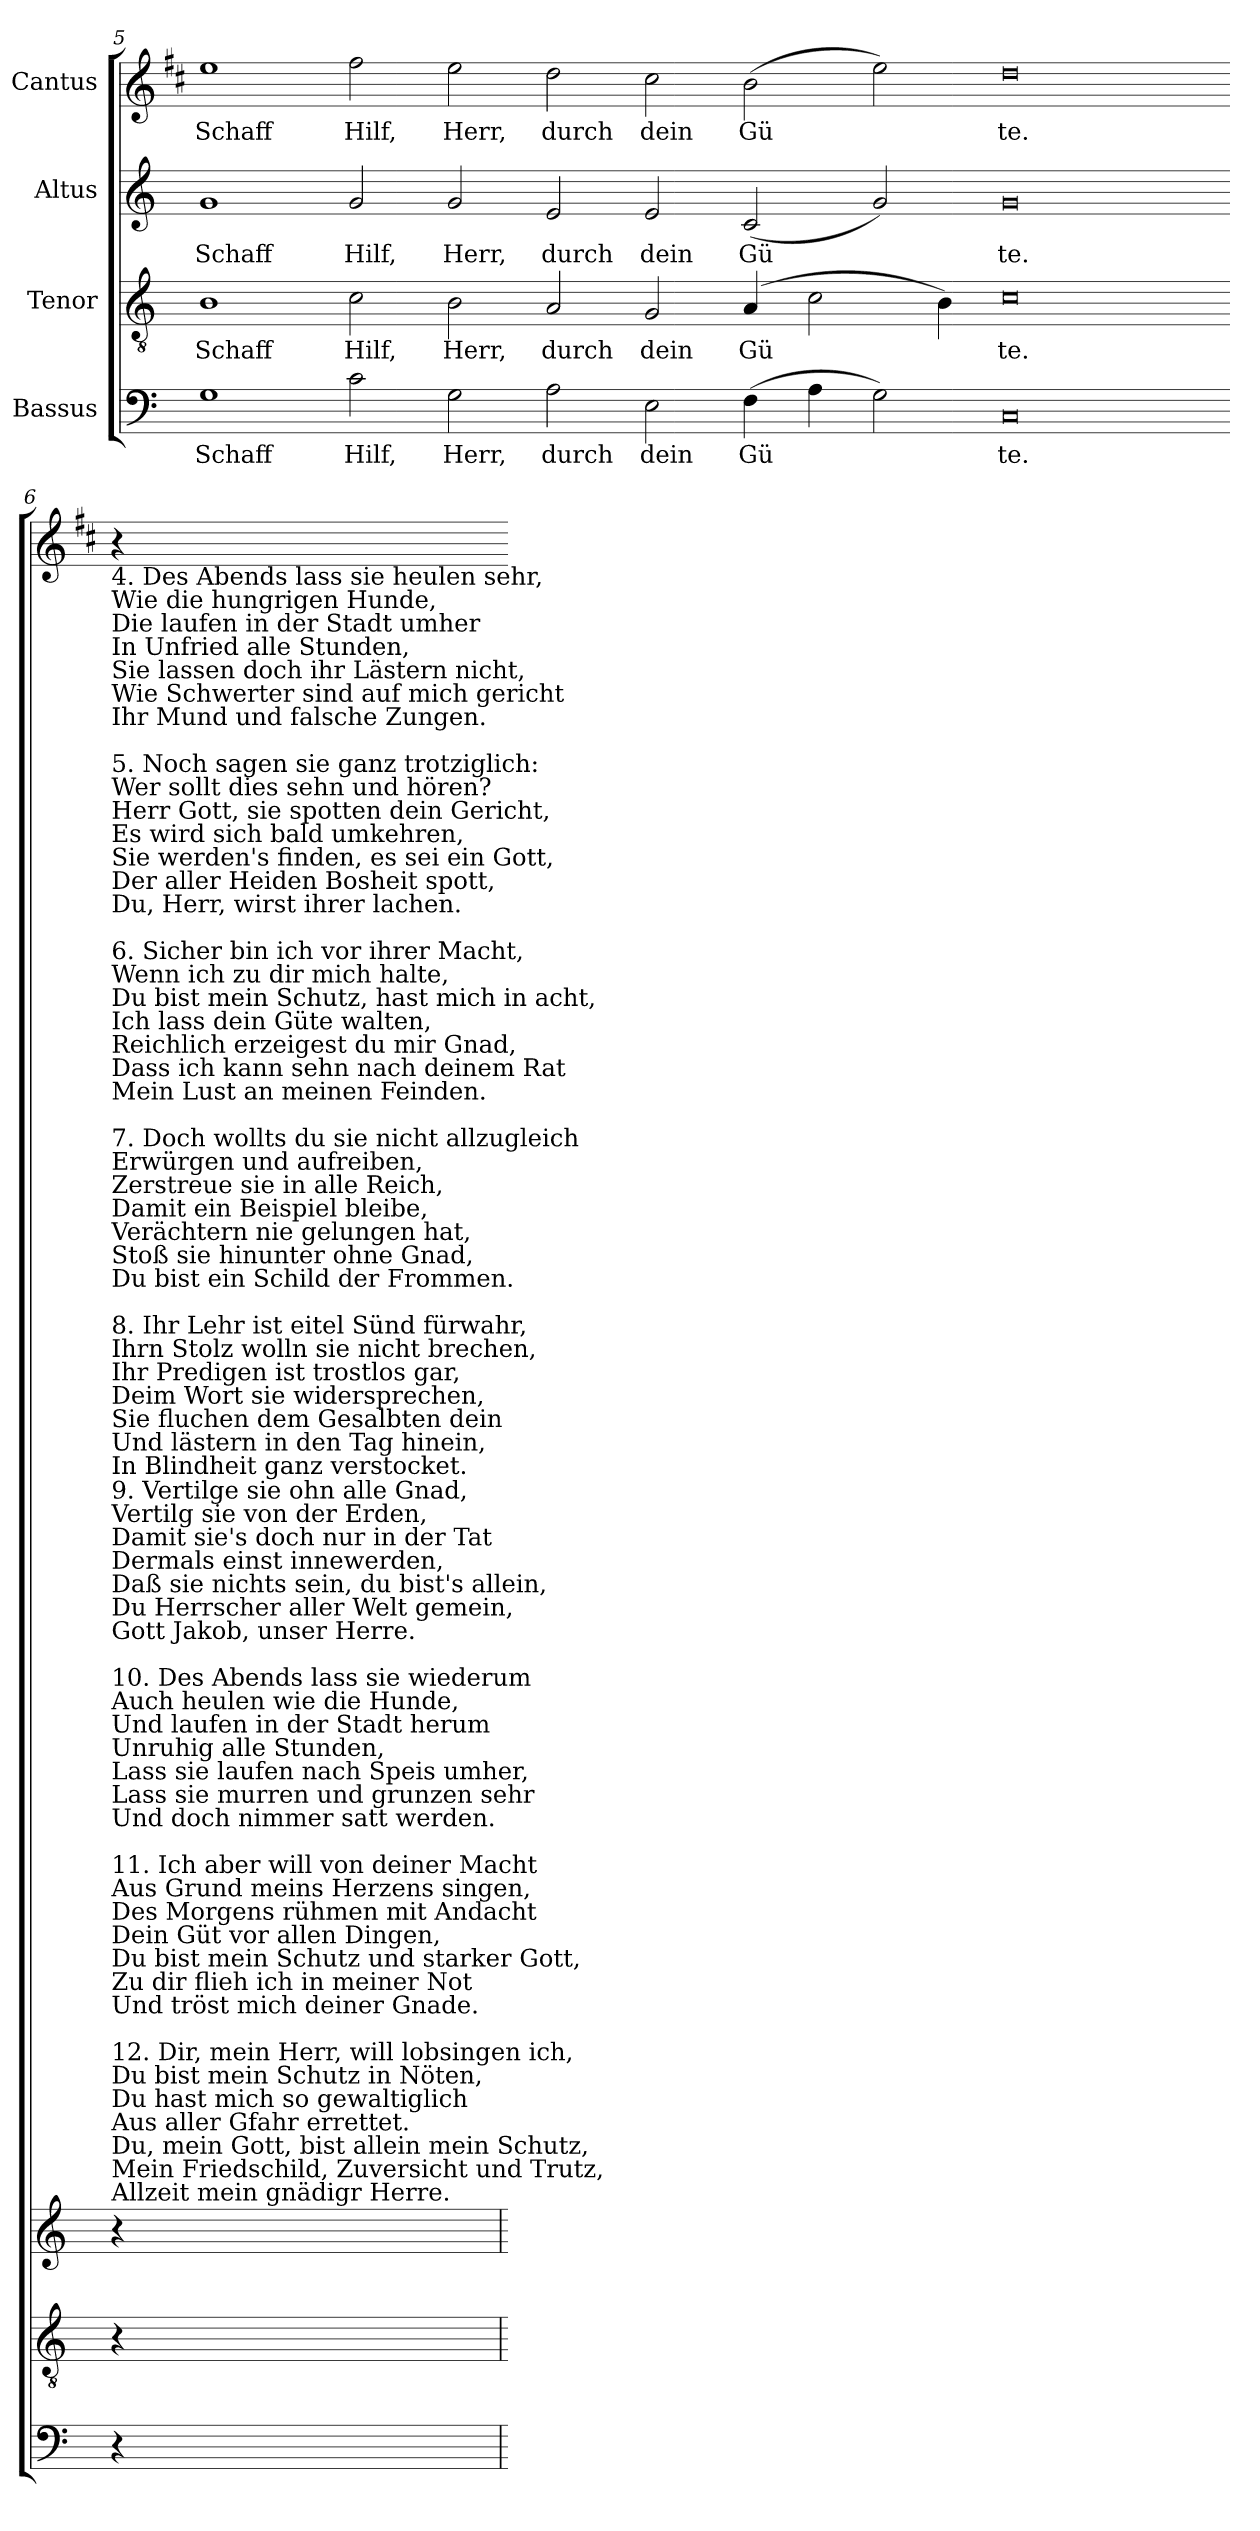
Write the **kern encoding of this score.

**kern	**text	**kern	**text	**kern	**text	**kern	**text
*part4	*part4	*part3	*part3	*part2	*part2	*part1	*part1
*staff4	*staff4	*staff3	*staff3	*staff2	*staff2	*staff1	*staff1
*I"Bassus	*	*I"Tenor	*	*I"Altus	*	*I"Cantus	*
!!LO:LB:g=z
*clefF4	*	*clefGv2	*	*clefG2	*	*clefG2	*
*	*	*	*	*	*	*ITrd1c2	*
*k[]	*	*k[]	*	*k[]	*	*k[]	*
*C:	*	*C:	*	*C:	*	*C:	*
=5	=5	=5	=5	=5	=5	=5	=5
!	!LO:LY:b	!	!LO:LY:b	!	!LO:LY:b	!	!LO:LY:b
1G	Schaff	1B	Schaff	1g	Schaff	1dd	Schaff
!	!LO:LY:b	!	!LO:LY:b	!	!LO:LY:b	!	!LO:LY:b
2c	Hilf,	2c	Hilf,	2g	Hilf,	2ee	Hilf,
!	!LO:LY:b	!	!LO:LY:b	!	!LO:LY:b	!	!LO:LY:b
2G	Herr,	2B	Herr,	2g	Herr,	2dd	Herr,
!	!LO:LY:b	!	!LO:LY:b	!	!LO:LY:b	!	!LO:LY:b
2A	durch	2A	durch	2e	durch	2cc	durch
!	!LO:LY:b	!	!LO:LY:b	!	!LO:LY:b	!	!LO:LY:b
2E	dein	2G	dein	2e	dein	2b	dein
!	!LO:LY:b	!	!LO:LY:b	!	!LO:LY:b	!	!LO:LY:b
(>4F	Gü	(>4A	Gü	(<2c	Gü	(>2a	Gü
4A	.	2c	.	.	.	.	.
2G)	.	.	.	2g)	.	2dd)	.
.	.	4B)	.	.	.	.	.
!	!LO:LY:b	!	!LO:LY:b	!	!LO:LY:b	!	!LO:LY:b
0C	te.	0c	te.	0g	te.	0cc	te.
!!LO:LB:g=z
=6-	=6-	=6-	=6-	=6-	=6-	=6-	=6-
!	!	!	!	!	!	!LO:TX:b:t=4. Des Abends lass sie heulen sehr,\nWie die hungrigen Hunde,\nDie laufen in der Stadt umher\nIn Unfried alle Stunden,\nSie lassen doch ihr Lästern nicht,\nWie Schwerter sind auf mich gericht\nIhr Mund und falsche Zungen.\n\n5. Noch sagen sie ganz trotziglich&colon;\nWer sollt dies sehn und hören?\nHerr Gott, sie spotten dein Gericht,\nEs wird sich bald umkehren,\nSie werden's finden, es sei ein Gott,\nDer aller Heiden Bosheit spott,\nDu, Herr, wirst ihrer lachen.\n\n6. Sicher bin ich vor ihrer Macht,\nWenn ich zu dir mich halte,\nDu bist mein Schutz, hast mich in acht,\nIch lass dein Güte walten,\nReichlich erzeigest du mir Gnad,\nDass ich kann sehn nach deinem Rat\nMein Lust an meinen Feinden.\n\n7. Doch wollts du sie nicht allzugleich\nErwürgen und aufreiben,\nZerstreue sie in alle Reich,\nDamit ein Beispiel bleibe,\nVerächtern nie gelungen hat,\nStoß sie hinunter ohne Gnad,\nDu bist ein Schild der Frommen.\n\n8. Ihr Lehr ist eitel Sünd fürwahr,\nIhrn Stolz wolln sie nicht brechen,\nIhr Predigen ist trostlos gar,\nDeim Wort sie widersprechen,\nSie fluchen dem Gesalbten dein\nUnd lästern in den Tag hinein,\nIn Blindheit ganz verstocket.	!
!	!	!	!	!	!	!LO:TX:b:t=9. Vertilge sie ohn alle Gnad,\nVertilg sie von der Erden,\nDamit sie's doch nur in der Tat\nDermals einst innewerden,\nDaß sie nichts sein, du bist's allein,\nDu Herrscher aller Welt gemein,\nGott Jakob, unser Herre.\n\n10. Des Abends lass sie wiederum\nAuch heulen wie die Hunde,\nUnd laufen in der Stadt herum\nUnruhig alle Stunden,\nLass sie laufen nach Speis umher,\nLass sie murren und grunzen sehr\nUnd doch nimmer satt werden.\n\n11. Ich aber will von deiner Macht\nAus Grund meins Herzens singen,\nDes Morgens rühmen mit Andacht\nDein Güt vor allen Dingen,\nDu bist mein Schutz und starker Gott,\nZu dir flieh ich in meiner Not\nUnd tröst mich deiner Gnade.\n\n12. Dir, mein Herr, will lobsingen ich,\nDu bist mein Schutz in Nöten,\nDu hast mich so gewaltiglich\nAus aller Gfahr errettet.\nDu, mein Gott, bist allein mein Schutz,\nMein Friedschild, Zuversicht und Trutz,\nAllzeit mein gnädigr Herre.	!
4r	.	4r	.	4r	.	4r	.
=	=-	=	=-	=	=-	=-	=-
*-	*-	*-	*-	*-	*-	*-	*-
